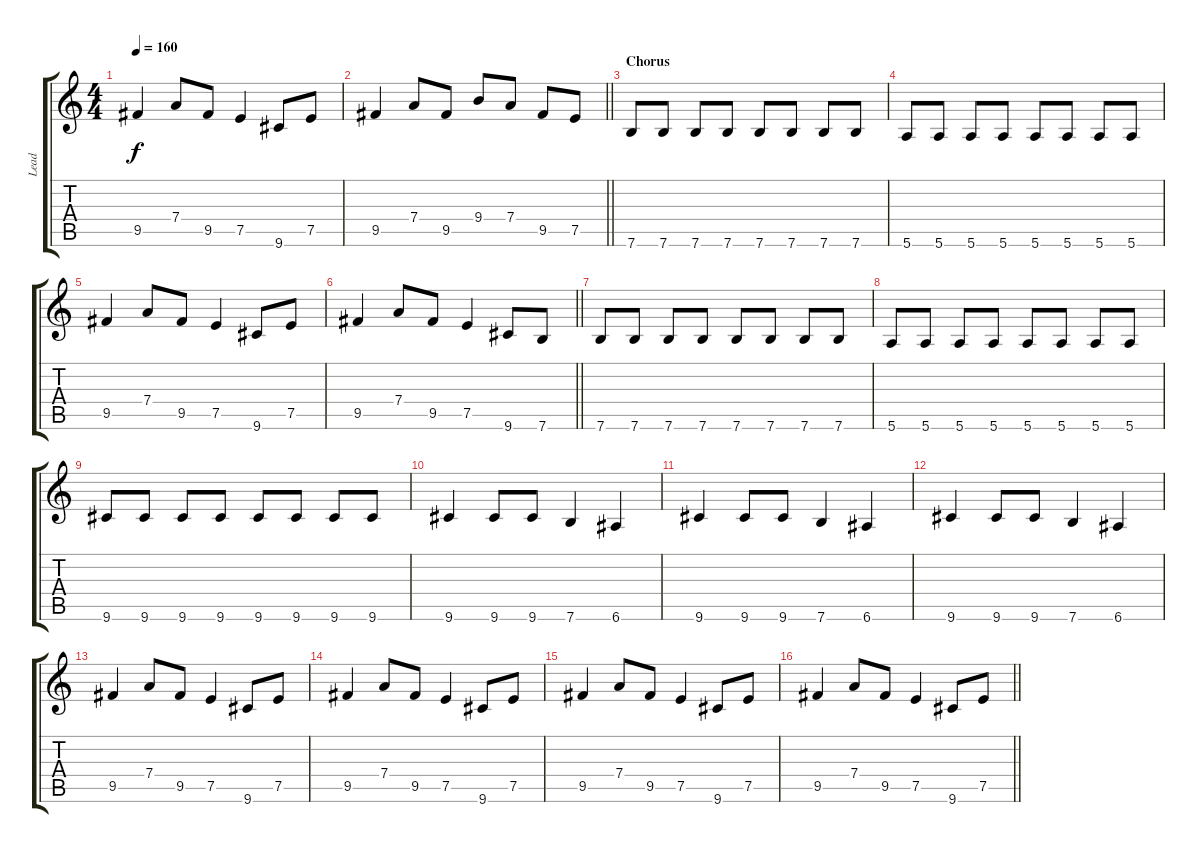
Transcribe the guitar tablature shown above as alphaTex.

\track ("Lead" "Lead") {instrument electricbasspick}
\staff {score tabs}
\tuning (E4 B3 G3 D3 A2 E2) {hide}
\ts (4 4)
\tempo 160
\clef g2
\ks c
9.5.4{dy f} 7.4.8 9.5.8 7.5.4 9.6.8 7.5.8 |
\barLineRight lightlight
9.5.4 7.4.8 9.5.8 9.4.8 7.4.8 9.5.8 7.5.8 |
\section ("" "Chorus")
7.6.8 7.6.8 7.6.8 7.6.8 7.6.8 7.6.8 7.6.8 7.6.8 |
5.6.8 5.6.8 5.6.8 5.6.8 5.6.8 5.6.8 5.6.8 5.6.8 |
9.5.4 7.4.8 9.5.8 7.5.4 9.6.8 7.5.8 |
\barLineRight lightlight
9.5.4 7.4.8 9.5.8 7.5.4 9.6.8 7.6.8 |
7.6.8 7.6.8 7.6.8 7.6.8 7.6.8 7.6.8 7.6.8 7.6.8 |
5.6.8 5.6.8 5.6.8 5.6.8 5.6.8 5.6.8 5.6.8 5.6.8 |
9.6.8 9.6.8 9.6.8 9.6.8 9.6.8 9.6.8 9.6.8 9.6.8 |
9.6.4 9.6.8 9.6.8 7.6.4 6.6.4 |
9.6.4 9.6.8 9.6.8 7.6.4 6.6.4 |
9.6.4 9.6.8 9.6.8 7.6.4 6.6.4 |
9.5.4 7.4.8 9.5.8 7.5.4 9.6.8 7.5.8 |
9.5.4 7.4.8 9.5.8 7.5.4 9.6.8 7.5.8 |
9.5.4 7.4.8 9.5.8 7.5.4 9.6.8 7.5.8 |
\barLineRight lightlight
9.5.4 7.4.8 9.5.8 7.5.4 9.6.8 7.5.8
